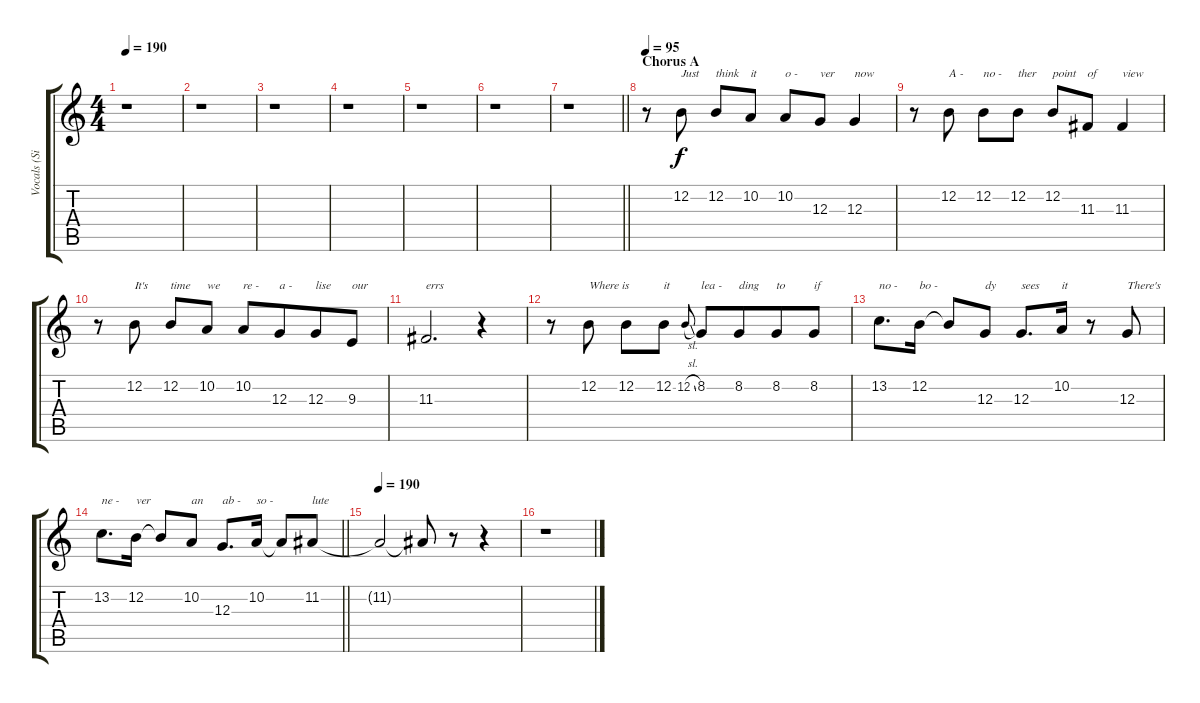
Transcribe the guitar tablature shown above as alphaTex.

\track ("Vocals (Simone)" "Vocals (Si") {instrument flute}
\staff {score tabs}
\tuning (E4 B3 G3 D3 A2 E2) {hide}
\ts (4 4)
\tempo 190
\clef g2
\ks c
r.1{dy f} |
r.1 |
r.1 |
r.1 |
r.1 |
r.1 |
\barLineRight lightlight
r.1 |
\section ("" "Chorus A")
\tempo 95
r.8 12.2.8{txt "Just"} 12.2.8{txt "think"} 10.2.8{txt "it"} 10.2.8{txt "o -"} 12.3.8{txt "ver"} 12.3.4{txt "now"} |
r.8 12.2.8{txt "A -"} 12.2.8{txt "no -"} 12.2.8{txt "ther"} 12.2.8{txt "point"} 11.3.8{txt "of"} 11.3.4{txt "view"} |
r.8 12.2.8{txt "It's"} 12.2.8{txt "time"} 10.2.8{txt "we"} 10.2.8{txt "re -"} 12.3.8{txt "a -" beam merge} 12.3.8{txt "lise"} 9.3.8{txt "our"} |
11.3.2{d txt "errs"} r.4 |
r.8 12.2.8{txt "Where is"} 12.2.8 12.2.8{txt "it"} 12.2{sl}.8{gr onbeat} 8.2.8{txt "lea -"} 8.2.8{txt "ding" beam merge} 8.2.8{txt "to"} 8.2.8{txt "if"} |
13.2.8{d txt "no -"} 12.2.16{txt "bo -"} 12.2{t}.8 12.3.8{txt "dy"} 12.3.8{d txt "sees"} 10.2.16{txt "it"} r.8 12.3.8{txt "There's"} |
\barLineRight lightlight
13.2.8{d txt "ne -"} 12.2.16{txt "ver"} 12.2{t}.8 10.2.8{txt "an"} 12.3.8{d txt "ab -"} 10.2.16{txt "so -"} 10.2{t}.8 11.2.8{txt "lute"} |
\section ("" "")
\tempo 190
11.2{t}.2 11.2{t}.8 r.8 r.4 |
r.1
